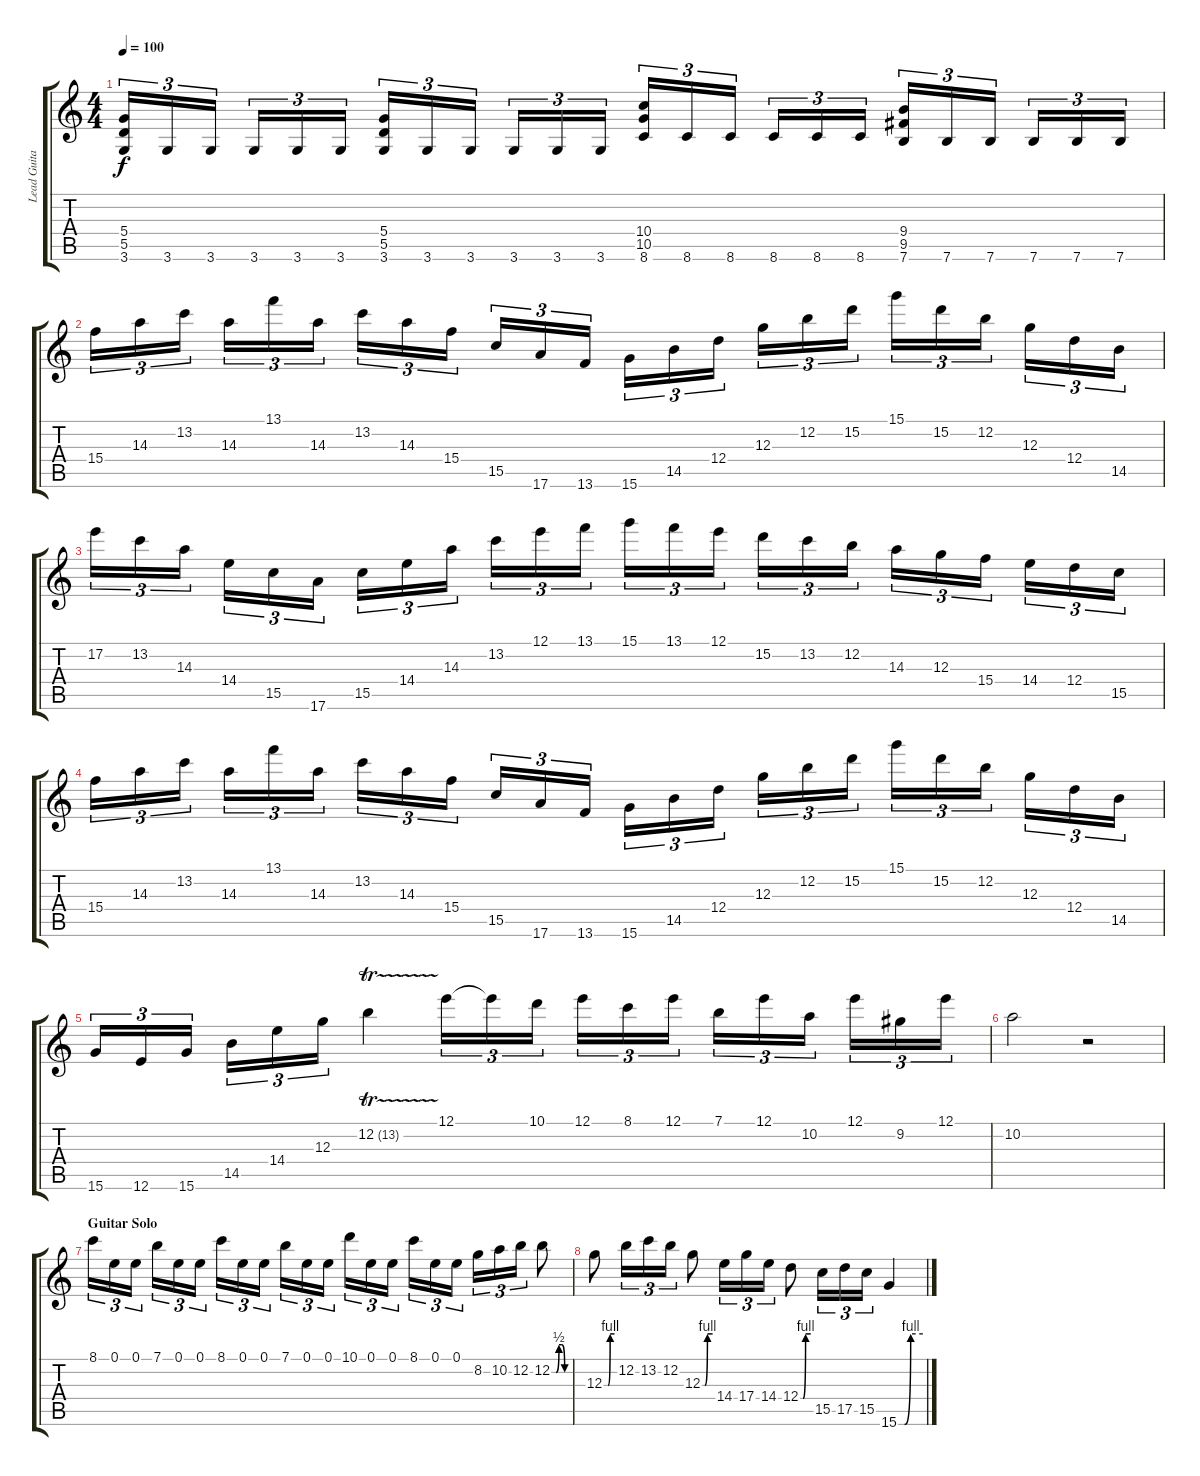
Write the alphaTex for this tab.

\track ("Lead Guitar" "Lead Guita") {instrument distortionguitar}
\staff {score tabs}
\tuning (E4 B3 G3 D3 A2 E2) {hide}
\ts (4 4)
\tempo 100
\clef g2
\ks c
(5.4 5.5 3.6).16{tu (3 2) dy f} 3.6.16{tu (3 2)} 3.6.16{tu (3 2)} 3.6.16{tu (3 2)} 3.6.16{tu (3 2)} 3.6.16{tu (3 2)} (5.4 5.5 3.6).16{tu (3 2)} 3.6.16{tu (3 2)} 3.6.16{tu (3 2)} 3.6.16{tu (3 2)} 3.6.16{tu (3 2)} 3.6.16{tu (3 2)} (10.4 10.5 8.6).16{tu (3 2)} 8.6.16{tu (3 2)} 8.6.16{tu (3 2)} 8.6.16{tu (3 2)} 8.6.16{tu (3 2)} 8.6.16{tu (3 2)} (9.4 9.5 7.6).16{tu (3 2)} 7.6.16{tu (3 2)} 7.6.16{tu (3 2)} 7.6.16{tu (3 2)} 7.6.16{tu (3 2)} 7.6.16{tu (3 2)} |
15.4.16{tu (3 2) volume 16} 14.3.16{tu (3 2)} 13.2.16{tu (3 2)} 14.3.16{tu (3 2)} 13.1.16{tu (3 2)} 14.3.16{tu (3 2)} 13.2.16{tu (3 2)} 14.3.16{tu (3 2)} 15.4.16{tu (3 2)} 15.5.16{tu (3 2)} 17.6.16{tu (3 2)} 13.6.16{tu (3 2)} 15.6.16{tu (3 2)} 14.5.16{tu (3 2)} 12.4.16{tu (3 2)} 12.3.16{tu (3 2)} 12.2.16{tu (3 2)} 15.2.16{tu (3 2)} 15.1.16{tu (3 2)} 15.2.16{tu (3 2)} 12.2.16{tu (3 2)} 12.3.16{tu (3 2)} 12.4.16{tu (3 2)} 14.5.16{tu (3 2)} |
17.2.16{tu (3 2)} 13.2.16{tu (3 2)} 14.3.16{tu (3 2)} 14.4.16{tu (3 2)} 15.5.16{tu (3 2)} 17.6.16{tu (3 2)} 15.5.16{tu (3 2)} 14.4.16{tu (3 2)} 14.3.16{tu (3 2)} 13.2.16{tu (3 2)} 12.1.16{tu (3 2)} 13.1.16{tu (3 2)} 15.1.16{tu (3 2)} 13.1.16{tu (3 2)} 12.1.16{tu (3 2)} 15.2.16{tu (3 2)} 13.2.16{tu (3 2)} 12.2.16{tu (3 2)} 14.3.16{tu (3 2)} 12.3.16{tu (3 2)} 15.4.16{tu (3 2)} 14.4.16{tu (3 2)} 12.4.16{tu (3 2)} 15.5.16{tu (3 2)} |
15.4.16{tu (3 2)} 14.3.16{tu (3 2)} 13.2.16{tu (3 2)} 14.3.16{tu (3 2)} 13.1.16{tu (3 2)} 14.3.16{tu (3 2)} 13.2.16{tu (3 2)} 14.3.16{tu (3 2)} 15.4.16{tu (3 2)} 15.5.16{tu (3 2)} 17.6.16{tu (3 2)} 13.6.16{tu (3 2)} 15.6.16{tu (3 2)} 14.5.16{tu (3 2)} 12.4.16{tu (3 2)} 12.3.16{tu (3 2)} 12.2.16{tu (3 2)} 15.2.16{tu (3 2)} 15.1.16{tu (3 2)} 15.2.16{tu (3 2)} 12.2.16{tu (3 2)} 12.3.16{tu (3 2)} 12.4.16{tu (3 2)} 14.5.16{tu (3 2)} |
15.6.16{tu (3 2)} 12.6.16{tu (3 2)} 15.6.16{tu (3 2)} 14.5.16{tu (3 2)} 14.4.16{tu (3 2)} 12.3.16{tu (3 2)} 12.2{tr (13 32)}.4 12.1.16{tu (3 2)} 12.1{t}.16{tu (3 2)} 10.1.16{tu (3 2)} 12.1.16{tu (3 2)} 8.1.16{tu (3 2)} 12.1.16{tu (3 2)} 7.1.16{tu (3 2)} 12.1.16{tu (3 2)} 10.2.16{tu (3 2)} 12.1.16{tu (3 2)} 9.2.16{tu (3 2)} 12.1.16{tu (3 2)} |
10.2.2 r.2 |
\section ("" "Guitar Solo")
8.1.16{tu (3 2)} 0.1.16{tu (3 2)} 0.1.16{tu (3 2)} 7.1.16{tu (3 2)} 0.1.16{tu (3 2)} 0.1.16{tu (3 2)} 8.1.16{tu (3 2)} 0.1.16{tu (3 2)} 0.1.16{tu (3 2)} 7.1.16{tu (3 2)} 0.1.16{tu (3 2)} 0.1.16{tu (3 2)} 10.1.16{tu (3 2)} 0.1.16{tu (3 2)} 0.1.16{tu (3 2)} 8.1.16{tu (3 2)} 0.1.16{tu (3 2)} 0.1.16{tu (3 2)} 8.2.16{tu (3 2)} 10.2.16{tu (3 2)} 12.2.16{tu (3 2)} 12.2{be (custom 0 0 15 0 25 2 35 2 45 0 60 0)}.8 |
12.3{be (custom 0 0 23 0 35 4 60 4)}.8 12.2.16{tu (3 2)} 13.2.16{tu (3 2)} 12.2.16{tu (3 2)} 12.3{be (custom 0 0 15 0 30 4 60 4)}.8 14.4.16{tu (3 2)} 17.4.16{tu (3 2)} 14.4.16{tu (3 2)} 12.4{be (custom 0 0 15 0 30 4 60 4)}.8 15.5.16{tu (3 2)} 17.5.16{tu (3 2)} 15.5.16{tu (3 2)} 15.6{be (custom 0 0 15 0 30 4 60 4)}.4
